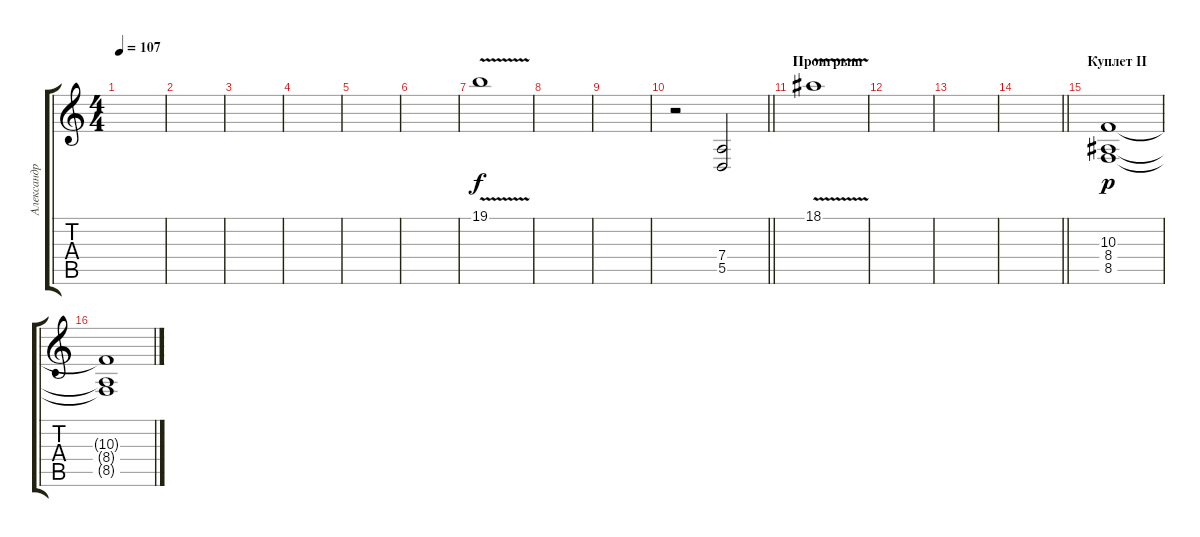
\track ("Александр Андрюхин" "Александр ") {instrument stringensemble1}
\staff {score tabs}
\tuning (E4 B3 G3 D3 A2 E2) {hide}
\ts (4 4)
\tempo 107
\clef g2
\ks c
|
|
|
|
|
|
19.1{v}.1{dy f instrument distortionguitar} |
|
|
\barLineRight lightlight
r.2 (7.4 5.5).2{instrument guitarharmonics} |
\section ("" "Проигрыш")
18.1{v}.1{instrument distortionguitar} |
|
|
\barLineRight lightlight
|
\section ("" "Куплет II")
(10.3 8.4 8.5).1{dy p instrument stringensemble1} |
(10.3{t} 8.4{t} 8.5{t}).1
